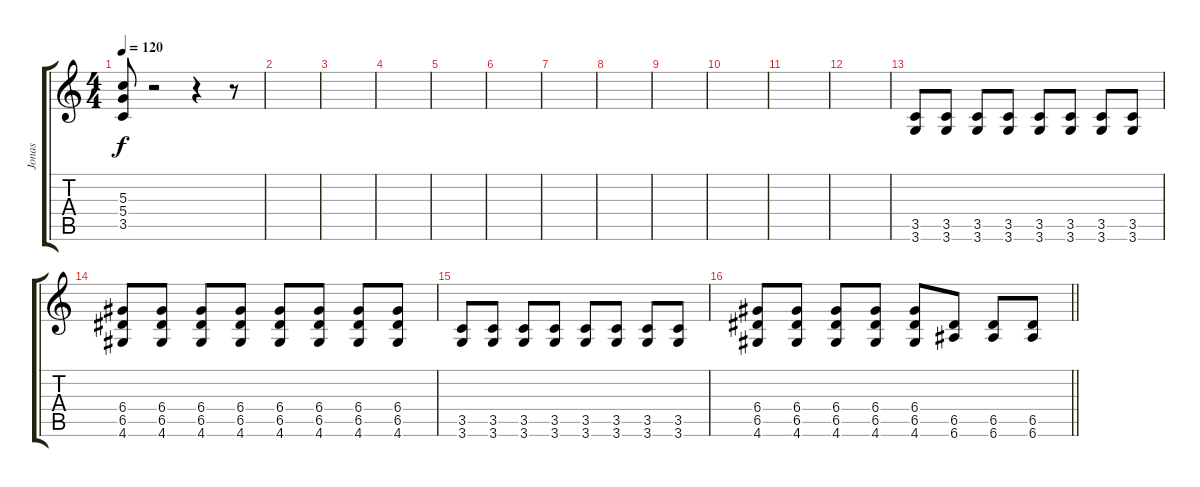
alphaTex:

\track ("Jonas" "Jonas") {instrument electricguitarclean}
\staff {score tabs}
\tuning (E4 B3 G3 D3 A2 E2) {hide}
\ts (4 4)
\tempo 120
\clef g2
\ks c
(5.3 5.4 3.5).8{dy f} r.2 r.4 r.8 |
|
|
|
|
|
|
|
|
|
|
|
(3.5 3.6).8 (3.5 3.6).8 (3.5 3.6).8 (3.5 3.6).8 (3.5 3.6).8 (3.5 3.6).8 (3.5 3.6).8 (3.5 3.6).8 |
(6.4 6.5 4.6).8 (6.4 6.5 4.6).8 (6.4 6.5 4.6).8 (6.4 6.5 4.6).8 (6.4 6.5 4.6).8 (6.4 6.5 4.6).8 (6.4 6.5 4.6).8 (6.4 6.5 4.6).8 |
(3.5 3.6).8 (3.5 3.6).8 (3.5 3.6).8 (3.5 3.6).8 (3.5 3.6).8 (3.5 3.6).8 (3.5 3.6).8 (3.5 3.6).8 |
\barLineRight lightlight
(6.4 6.5 4.6).8 (6.4 6.5 4.6).8 (6.4 6.5 4.6).8 (6.4 6.5 4.6).8 (6.4 6.5 4.6).8 (6.5 6.6).8 (6.5 6.6).8 (6.5 6.6).8
